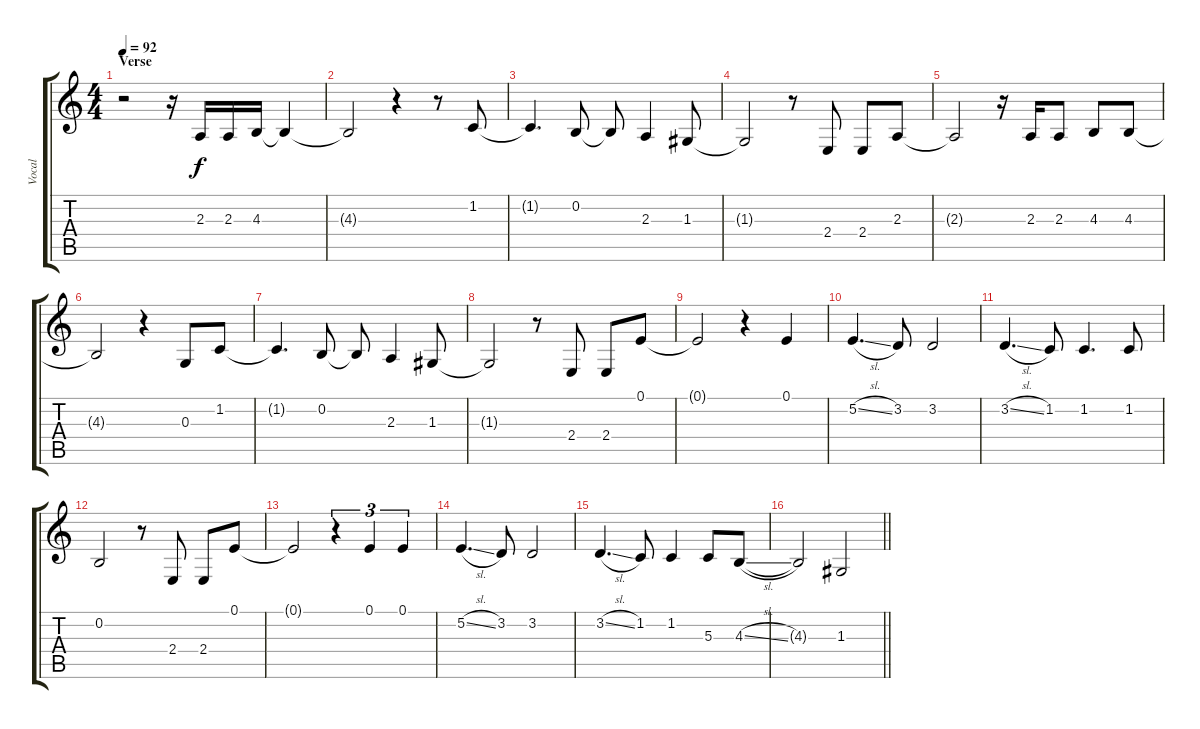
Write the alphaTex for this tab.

\track ("Vocal" "Vocal") {instrument tenorsax}
\staff {score tabs}
\tuning (E4 B3 G3 D3 A2 E2) {hide}
\ts (4 4)
\section ("" "Verse")
\tempo 92
\clef g2
\ks c
r.2{dy f} r.16 2.3.16 2.3.16 4.3.16 4.3{t}.4 |
4.3{t}.2 r.4 r.8 1.2.8 |
1.2{t}.4{d} 0.2.8 0.2{t}.8 2.3.4 1.3.8 |
1.3{t}.2 r.8 2.4.8 2.4.8 2.3.8 |
2.3{t}.2 r.16 2.3.16 2.3.8 4.3.8 4.3.8 |
4.3{t}.2 r.4 0.3.8 1.2.8 |
1.2{t}.4{d} 0.2.8 0.2{t}.8 2.3.4 1.3.8 |
1.3{t}.2 r.8 2.4.8 2.4.8 0.1.8 |
0.1{t}.2 r.4 0.1.4 |
5.2{sl}.4{d} 3.2.8 3.2.2 |
3.2{sl}.4{d} 1.2.8 1.2.4{d} 1.2.8 |
0.2.2 r.8 2.4.8 2.4.8 0.1.8 |
0.1{t}.2 r.4{tu (3 2)} 0.1.4{tu (3 2)} 0.1.4{tu (3 2)} |
5.2{sl}.4{d} 3.2.8 3.2.2 |
3.2{sl}.4{d} 1.2.8 1.2.4 5.3.8 4.3{sl}.8 |
\barLineRight lightlight
4.3{t}.2 1.3.2
